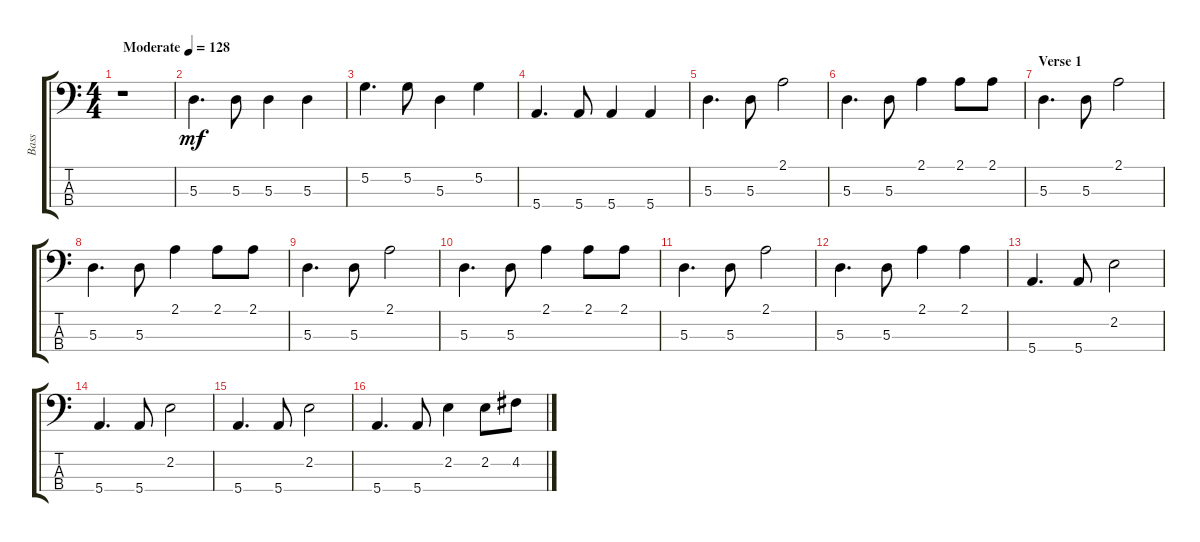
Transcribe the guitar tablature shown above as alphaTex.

\track ("Bass" "Bass") {instrument electricbassfinger}
\staff {score tabs}
\tuning (G2 D2 A1 E1) {hide}
\ts (4 4)
\tempo (128 "Moderate")
\clef f4
\ks c
r.1{dy mf instrument electricbassfinger} |
5.3.4{d} 5.3.8 5.3.4 5.3.4 |
5.2.4{d} 5.2.8 5.3.4 5.2.4 |
5.4.4{d} 5.4.8 5.4.4 5.4.4 |
5.3.4{d} 5.3.8 2.1.2 |
5.3.4{d} 5.3.8 2.1.4 2.1.8 2.1.8 |
\section ("" "Verse 1")
5.3.4{d} 5.3.8 2.1.2 |
5.3.4{d} 5.3.8 2.1.4 2.1.8 2.1.8 |
5.3.4{d} 5.3.8 2.1.2 |
5.3.4{d} 5.3.8 2.1.4 2.1.8 2.1.8 |
5.3.4{d} 5.3.8 2.1.2 |
5.3.4{d} 5.3.8 2.1.4 2.1.4 |
5.4.4{d} 5.4.8 2.2.2 |
5.4.4{d} 5.4.8 2.2.2 |
5.4.4{d} 5.4.8 2.2.2 |
5.4.4{d} 5.4.8 2.2.4 2.2.8 4.2.8
